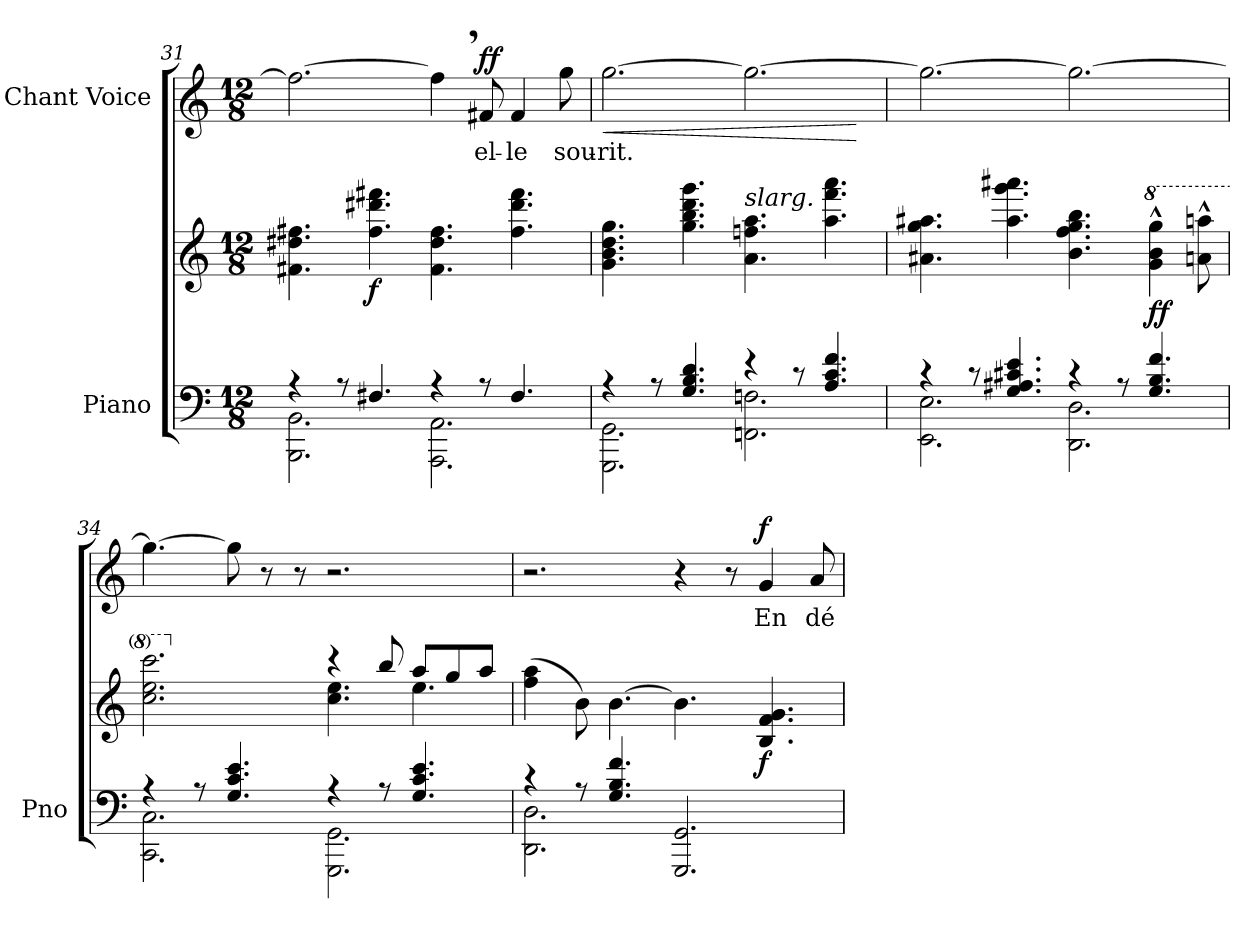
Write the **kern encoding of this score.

**kern	**kern	**dynam	**kern	**text	**dynam
*part2	*part2	*part2	*part1	*part1	*part1
*staff3	*staff2	*staff2/3	*staff1	*staff1	*staff1
*I"Piano	*	*	*I"Chant Voice	*	*
*I'Pno	*	*	*	*	*
*clefF4	*clefG2	*	*clefG2	*	*
*k[]	*k[]	*	*k[]	*	*
*M12/8	*M12/8	*	*M12/8	*	*
=31	=31	=31	=31	=31	=31
*^	*	*	*	*	*
4r	2.BBB\ 2.BB\	4.f#X\ 4.dd#X\ 4.ff#X\	.	2.ff#\_	.	.
8r	.	.	.	.	.	.
!	!	!	!LO:DY:b	!	!	!
4.F#X/	.	4.ff#\ 4.ddd#X\ 4.fff#X\	f	.	.	.
4r	2.AAA\ 2.AA\	4.f#\ 4.dd#\ 4.ff#\	.	4ff#,\]	.	.
!	!	!	!	!	!	!LO:DY:a
8r	.	.	.	8f#X/	el-	ff
4.F#/	.	4.ff#\ 4.ddd#\ 4.fff#\	.	4f#/	-le	.
.	.	.	.	8gg\	sou-	.
=32	=32	=32	=32	=32	=32	=32
!	!	!	!	!	!	!LO:HP:b
4r	2.GGG\ 2.GG\	4.g\ 4.b\ 4.dd\ 4.gg\	.	[2.gg\	-rit.	<
8r	.	.	.	.	.	.
4.G/ 4.B/ 4.d/	.	4.gg\ 4.bb\ 4.ddd\ 4.ggg\	.	.	.	.
!	!	!LO:TX:i:t=slarg.	!	!	!	!
4r	2.FFn\ 2.Fn\	4.a\ 4.ffn\ 4.aa\	.	2.gg\_	.	.
8r	.	.	.	.	.	.
4.A/ 4.c/ 4.f/	.	4.aa\ 4.fff\ 4.aaa\	.	.	.	.
*v	*v	*	*	*	*	*
.	.	.	.	.	[
=33	=33	=33	=33	=33	=33
*^	*	*	*	*	*
4r	2.EE\ 2.E\	4.a#X\ 4.gg\ 4.aa#X\	.	2.gg\_	.	.
8r	.	.	.	.	.	.
4.G/ 4.A#X/ 4.c#X/ 4.e/	.	4.aa#\ 4.ggg\ 4.aaa#X\	.	.	.	.
4r	2.DD\ 2.D\	4.b\ 4.ff\ 4.gg\ 4.bb\	.	2.gg\_	.	.
8r	.	.	.	.	.	.
*	*	*8va	*	*	*	*
!	!	!	!LO:DY:b	!	!	!
4.G/ 4.B/ 4.f/	.	4gg\^^ 4bb\^^ 4ggg\^^	ff	.	.	.
.	.	8aan\^^ 8aaan\^^	.	.	.	.
=34	=34	=34	=34	=34	=34	=34
*	*	*^	*	*	*	*
4r	2.CC\ 2.C\	2.ccc\ 2.eee\ 2.cccc\	2.ryy	.	4.gg\_	.	.
8r	.	.	.	.	.	.	.
4.G/ 4.c/ 4.e/	.	.	.	.	8gg\]	.	.
.	.	.	.	.	8r	.	.
.	.	.	.	.	8r	.	.
*	*	*X8va	*	*	*	*	*
4r	2.GGG\ 2.GG\	4r	4.cc\ 4.ee\	.	2.r	.	.
8r	.	8bb/	.	.	.	.	.
4.G/ 4.c/ 4.e/	.	8aa/L	4.ee\	.	.	.	.
.	.	8gg/	.	.	.	.	.
.	.	8aa/J	.	.	.	.	.
*	*	*v	*v	*	*	*	*
=35	=35	=35	=35	=35	=35	=35
4r	2.DD\ 2.D\	(4ff\ 4aa\	.	2.r	.	.
8r	.	8b\)	.	.	.	.
4.G/ 4.B/ 4.f/	.	[4.b\	.	.	.	.
4ryy	2.GGG/ 2.GG/	4.b\]	.	4r	.	.
8ryy	.	.	.	8r	.	.
!	!	!	!LO:DY:b	!	!	!LO:DY:a
4.ryy	.	4.B/ 4.f/ 4.g/	f	4g/	En	f
.	.	.	.	8a/	dé-	.
*v	*v	*	*	*	*	*
=	=	=	=	=	=
*-	*-	*-	*-	*-	*-
